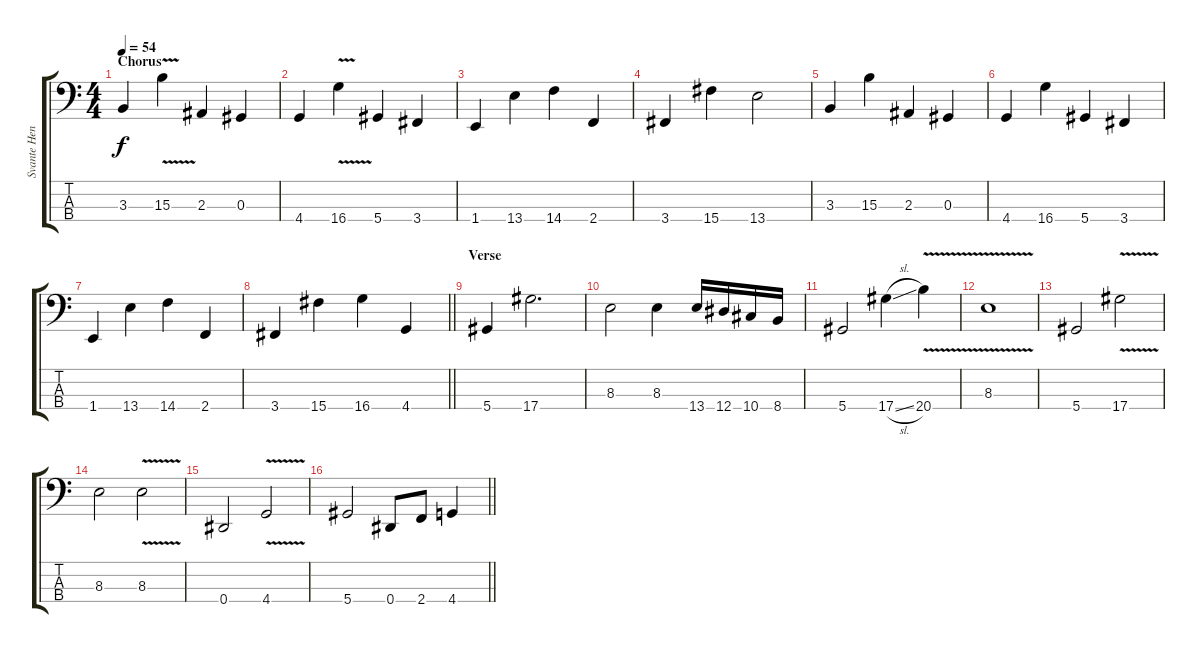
\track ("Svante Henrysson" "Svante Hen") {instrument electricbassfinger}
\staff {score tabs}
\tuning (Gb2 Db2 Ab1 Eb1) {hide}
\ts (4 4)
\section ("" "Chorus")
\tempo 54
\clef f4
\ks c
3.3.4{dy f} 15.3{v}.4 2.3.4 0.3.4 |
4.4.4 16.4{v}.4 5.4.4 3.4.4 |
1.4.4 13.4.4 14.4.4 2.4.4 |
3.4.4 15.4.4 13.4.2 |
3.3.4 15.3.4 2.3.4 0.3.4 |
4.4.4 16.4.4 5.4.4 3.4.4 |
1.4.4 13.4.4 14.4.4 2.4.4 |
\barLineRight lightlight
3.4.4 15.4.4 16.4.4 4.4.4 |
\section ("" "Verse")
5.4.4 17.4.2{d} |
8.3.2 8.3.4 13.4.16 12.4.16 10.4.16 8.4.16 |
5.4.2 17.4{sl}.4 20.4{v}.4 |
8.3{v}.1 |
5.4.2 17.4{v}.2 |
8.3.2 8.3{v}.2 |
0.4.2 4.4{v}.2 |
\barLineRight lightlight
5.4.2 0.4.8 2.4.8 4.4.4
